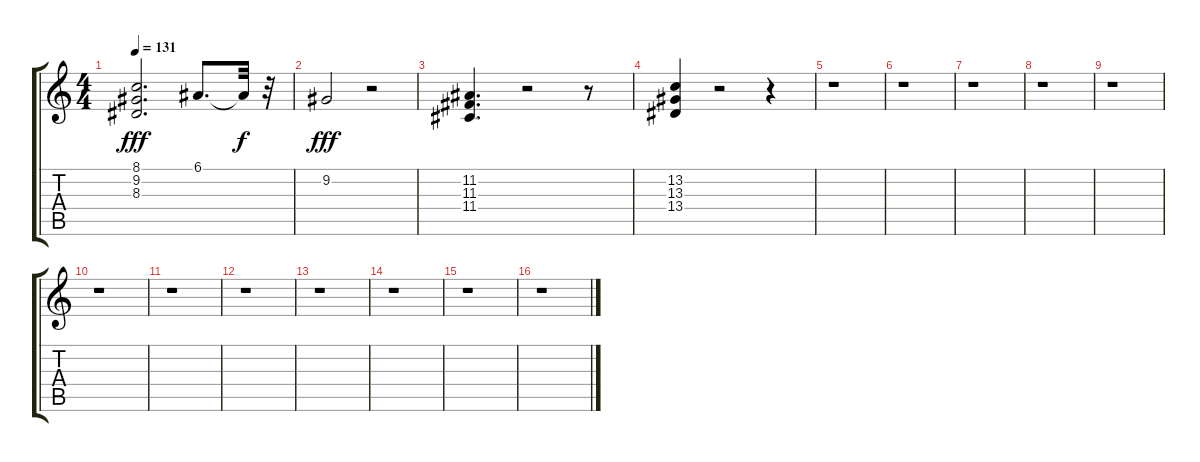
\track "" {instrument synthstrings1}
\staff {score tabs}
\tuning (E4 B3 G3 D3 A2 E2) {hide}
\ts (4 4)
\tempo 131
\clef g2
\ks c
(8.1 9.2 8.3).2{d dy fff} 6.1.8{d} 6.1{t}.32{dy f} r.32 |
9.2.2{dy fff} r.2 |
(11.2 11.3 11.4).4{d} r.2 r.8 |
(13.2 13.3 13.4).4 r.2 r.4 |
r.1 |
r.1 |
r.1 |
r.1 |
r.1 |
r.1 |
r.1 |
r.1 |
r.1 |
r.1 |
r.1 |
r.1
